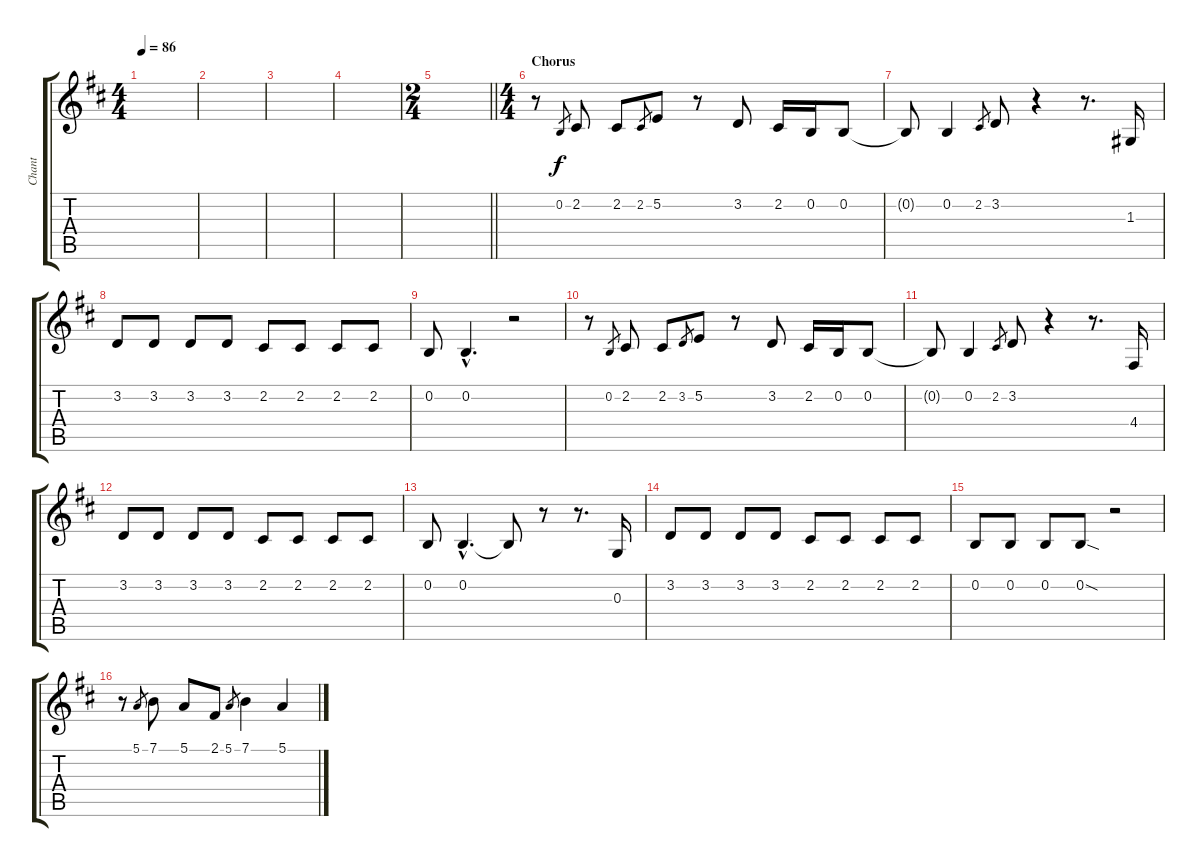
\track ("Chant" "Chant") {instrument lead6voice}
\staff {score tabs}
\tuning (E4 B3 G3 D3 A2 E2) {hide}
\ts (4 4)
\tempo 86
\clef g2
\ks d
|
|
|
|
\ts (2 4)
\barLineRight lightlight
|
\ts (4 4)
\section ("" "Chorus")
r.8 0.2.8{gr} 2.2.8 2.2.8 2.2.8{gr} 5.2.8 r.8 3.2.8 2.2.16 0.2.16 0.2.8 |
0.2{t}.8 0.2.4 2.2.8{gr} 3.2.8 r.4 r.8{d} 1.3.16 |
3.2.8 3.2.8 3.2.8 3.2.8 2.2.8 2.2.8 2.2.8 2.2.8 |
0.2.8 0.2{hac}.4{d} r.2 |
r.8 0.2.8{gr} 2.2.8 2.2.8 3.2.8{gr} 5.2.8 r.8 3.2.8 2.2.16 0.2.16 0.2.8 |
0.2{t}.8 0.2.4 2.2.8{gr} 3.2.8 r.4 r.8{d} 4.4.16 |
3.2.8 3.2.8 3.2.8 3.2.8 2.2.8 2.2.8 2.2.8 2.2.8 |
0.2.8 0.2{hac}.4{d} 0.2{t}.8 r.8 r.8{d} 0.3.16 |
3.2.8 3.2.8 3.2.8 3.2.8 2.2.8 2.2.8 2.2.8 2.2.8 |
0.2.8 0.2.8 0.2.8 0.2{sod}.8 r.2 |
r.8 5.1.8{gr} 7.1.8 5.1.8 2.1.8 5.1.8{gr} 7.1.4 5.1.4
